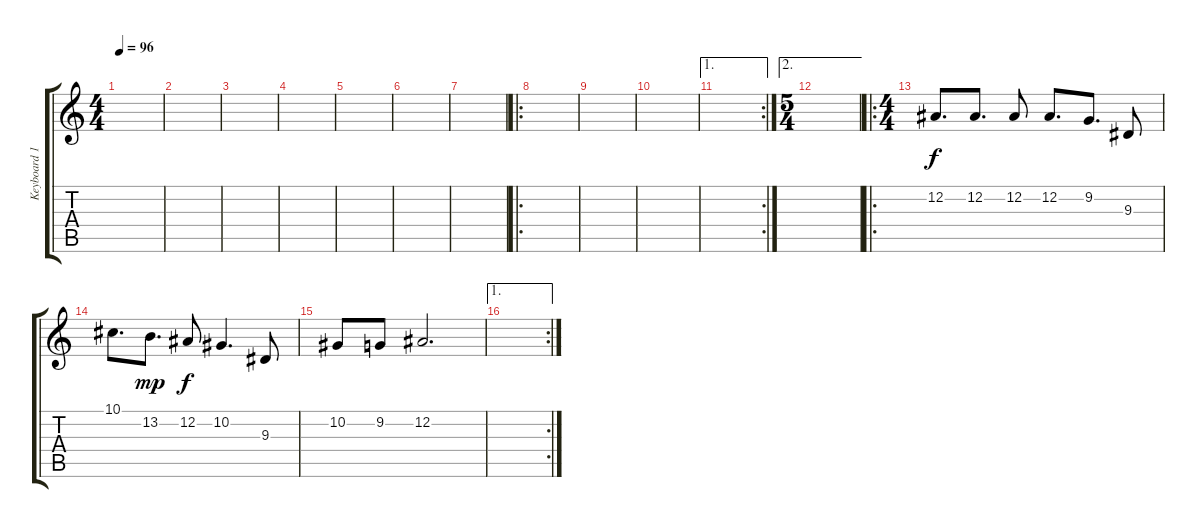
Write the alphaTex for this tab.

\track ("Keyboard 1" "Keyboard 1") {instrument violin}
\staff {score tabs}
\tuning (Eb4 Bb3 Gb3 Db3 Ab2 Eb2) {hide}
\ts (4 4)
\tempo 96
\clef g2
\ks c
|
|
|
|
|
|
|
\ro
|
|
|
\ae 1
\rc 2
|
\ae 2
\ts (5 4)
|
\ro
\ts (4 4)
12.2.8{d dy f} 12.2.8{d} 12.2.8 12.2.8{d} 9.2.8{d} 9.3.8 |
10.1.8{d} 13.2.8{d dy mp} 12.2.8{dy f} 10.2.4{d} 9.3.8 |
10.2.8 9.2.8 12.2.2{d} |
\ae 1
\rc 2
